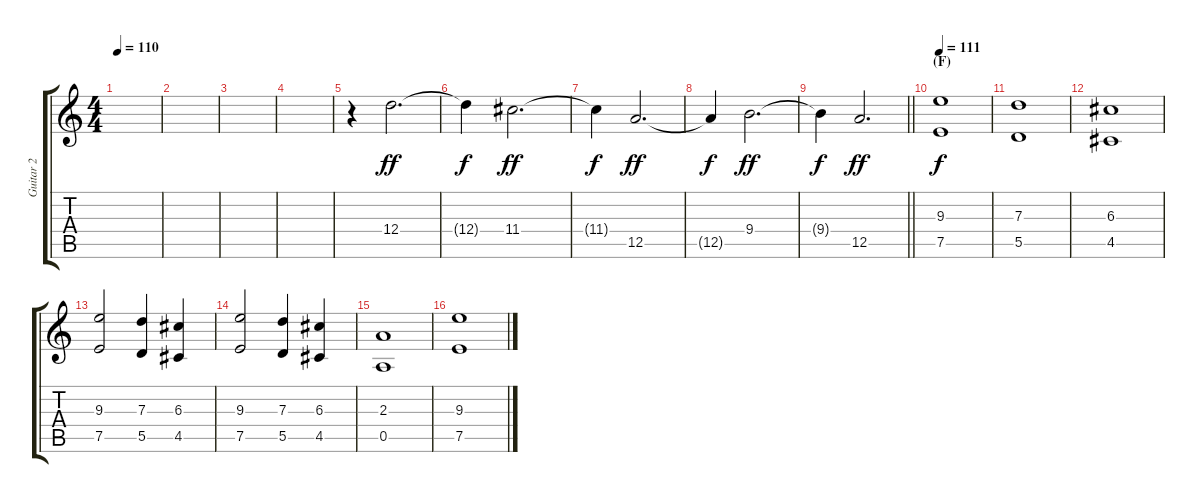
\track ("Guitar 2" "Guitar 2") {instrument electricguitarjazz}
\staff {score tabs}
\tuning (E4 B3 G3 D3 A2 E2) {hide}
\ts (4 4)
\tempo 110
\clef g2
\ks c
|
|
|
|
r.4{balance 16} 12.4.2{d dy ff} |
12.4{t}.4{dy f} 11.4.2{d dy ff} |
11.4{t}.4{dy f} 12.5.2{d dy ff} |
12.5{t}.4{dy f} 9.4.2{d dy ff} |
\barLineRight lightlight
9.4{t}.4{dy f} 12.5.2{d dy ff} |
\section ("" "(F)")
\tempo 111
(9.3 7.5).1{dy f instrument distortionguitar} |
(7.3 5.5).1 |
(6.3 4.5).1 |
(9.3 7.5).2 (7.3 5.5).4 (6.3 4.5).4 |
(9.3 7.5).2 (7.3 5.5).4 (6.3 4.5).4 |
(2.3 0.5).1 |
(9.3 7.5).1
